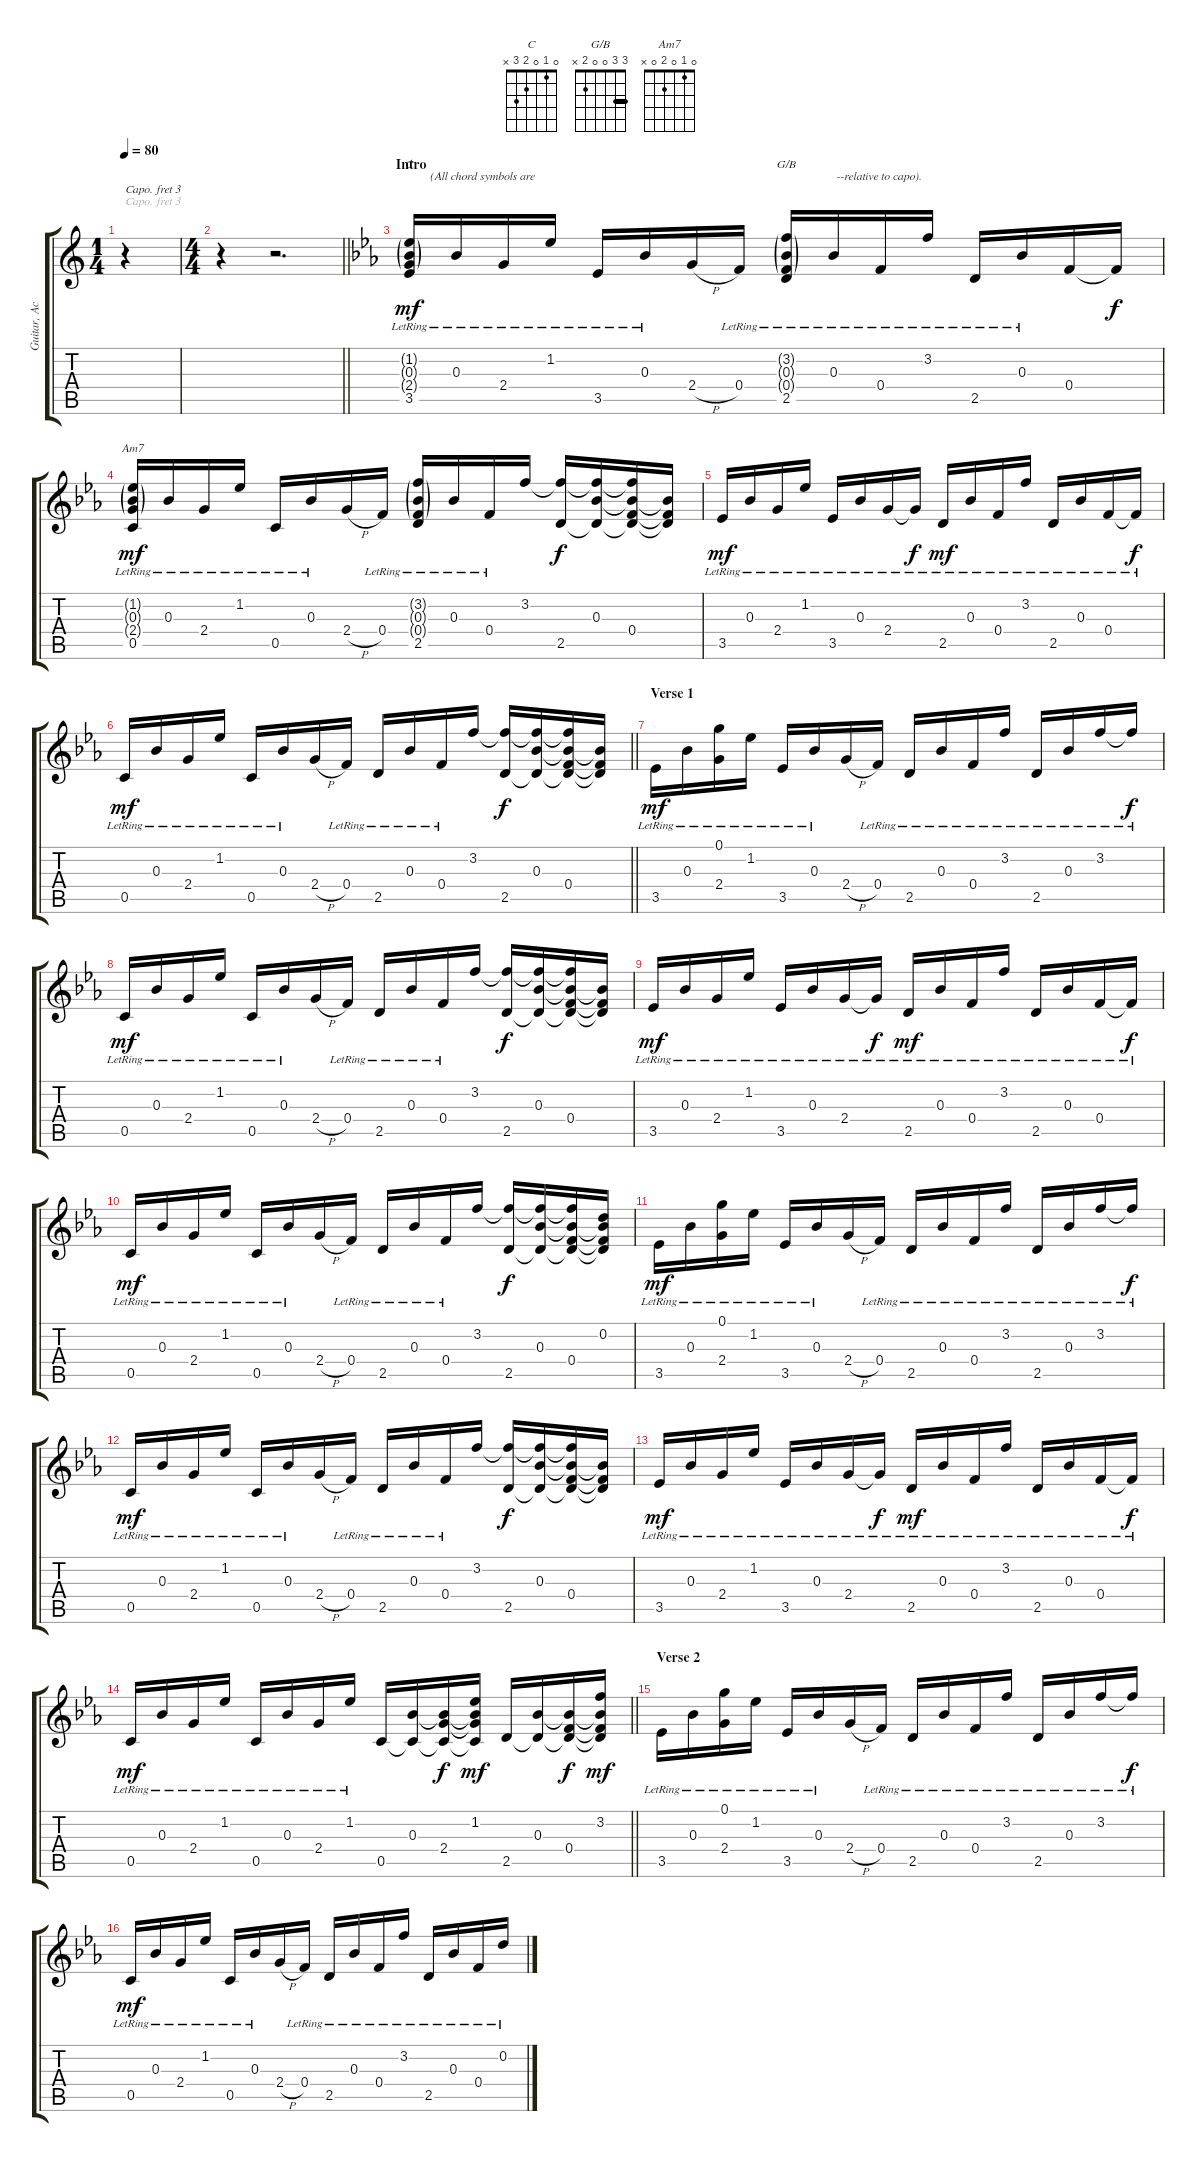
\track ("Guitar, Acoustic (Capo 3rd Fret)" "Guitar, Ac") {instrument acousticguitarsteel}
\staff {score tabs}
\capo 3
\tuning (E4 B3 G3 D3 A2 E2) {hide}
\chord ("C" 0 1 0 2 3 x)
\chord ("G/B" 3 3 0 0 2 x) {barre 3}
\chord ("Am7" 0 1 0 2 0 x)
\voice
\ts (1 4)
\tempo 80
\clef g2
\ks c
r.4{dy mf instrument acousticguitarsteel} |
\ts (4 4)
\barLineRight lightlight
r.4 r.2{d} |
\section ("" "Intro")
\ks eb
(1.2{g} 0.3{g} 2.4{g} 3.5{lr}).16{ch "C" txt "       (All chord symbols are"} 0.3{lr}.16 2.4{lr}.16 1.2{lr}.16 3.5{lr}.16 0.3{lr}.16 2.4{h}.16 0.4{lr}.16 (3.2{g} 0.3{g} 0.4{g} 2.5{lr}).16{ch "G/B"} 0.3{lr}.16{txt " --relative to capo)."} 0.4{lr}.16 3.2{lr}.16 2.5{lr}.16 0.3{lr}.16 0.4.16 0.4{t}.16{dy f} |
(1.2{g} 0.3{g} 2.4{g} 0.5{lr}).16{ch "Am7" dy mf} 0.3{lr}.16 2.4{lr}.16 1.2{lr}.16 0.5{lr}.16 0.3{lr}.16 2.4{h}.16 0.4{lr}.16 (3.2{g} 0.3{g} 0.4{g} 2.5{lr}).16 0.3{lr}.16 0.4{lr}.16 3.2.16 (3.2{t} 2.5).16{dy f} (3.2{t} 0.3 2.5{t}).16 (3.2{t} 0.3{t} 0.4 2.5{t}).16 (0.3{t} 0.4{t} 2.5{t}).16 |
3.5{lr}.16{dy mf} 0.3{lr}.16 2.4{lr}.16 1.2{lr}.16 3.5{lr}.16 0.3{lr}.16 2.4{lr}.16 2.4{lr t}.16{dy f} 2.5{lr}.16{dy mf} 0.3{lr}.16 0.4{lr}.16 3.2{lr}.16 2.5{lr}.16 0.3{lr}.16 0.4{lr}.16 0.4{lr t}.16{dy f} |
\barLineRight lightlight
0.5{lr}.16{dy mf} 0.3{lr}.16 2.4{lr}.16 1.2{lr}.16 0.5{lr}.16 0.3{lr}.16 2.4{h}.16 0.4{lr}.16 2.5{lr}.16 0.3{lr}.16 0.4{lr}.16 3.2.16 (3.2{t} 2.5).16{dy f} (3.2{t} 0.3 2.5{t}).16 (3.2{t} 0.3{t} 0.4 2.5{t}).16 (0.3{t} 0.4{t} 2.5{t}).16 |
\section ("" "Verse 1")
3.5{lr}.16{dy mf} 0.3{lr}.16 (0.1{lr} 2.4{lr}).16 1.2{lr}.16 3.5{lr}.16 0.3{lr}.16 2.4{h}.16 0.4{lr}.16 2.5{lr}.16 0.3{lr}.16 0.4{lr}.16 3.2{lr}.16 2.5{lr}.16 0.3{lr}.16 3.2{lr}.16 3.2{lr t}.16{dy f} |
0.5{lr}.16{dy mf} 0.3{lr}.16 2.4{lr}.16 1.2{lr}.16 0.5{lr}.16 0.3{lr}.16 2.4{h}.16 0.4{lr}.16 2.5{lr}.16 0.3{lr}.16 0.4{lr}.16 3.2.16 (3.2{t} 2.5).16{dy f} (3.2{t} 0.3 2.5{t}).16 (3.2{t} 0.3{t} 0.4 2.5{t}).16 (0.3{t} 0.4{t} 2.5{t}).16 |
3.5{lr}.16{dy mf} 0.3{lr}.16 2.4{lr}.16 1.2{lr}.16 3.5{lr}.16 0.3{lr}.16 2.4{lr}.16 2.4{lr t}.16{dy f} 2.5{lr}.16{dy mf} 0.3{lr}.16 0.4{lr}.16 3.2{lr}.16 2.5{lr}.16 0.3{lr}.16 0.4{lr}.16 0.4{lr t}.16{dy f} |
0.5{lr}.16{dy mf} 0.3{lr}.16 2.4{lr}.16 1.2{lr}.16 0.5{lr}.16 0.3{lr}.16 2.4{h}.16 0.4{lr}.16 2.5{lr}.16 0.3{lr}.16 0.4{lr}.16 3.2.16 (3.2{t} 2.5).16{dy f} (3.2{t} 0.3 2.5{t}).16 (3.2{t} 0.3{t} 0.4 2.5{t}).16 (0.2 0.3{t} 0.4{t} 2.5{t}).16 |
3.5{lr}.16{dy mf} 0.3{lr}.16 (0.1{lr} 2.4{lr}).16 1.2{lr}.16 3.5{lr}.16 0.3{lr}.16 2.4{h}.16 0.4{lr}.16 2.5{lr}.16 0.3{lr}.16 0.4{lr}.16 3.2{lr}.16 2.5{lr}.16 0.3{lr}.16 3.2{lr}.16 3.2{lr t}.16{dy f} |
0.5{lr}.16{dy mf} 0.3{lr}.16 2.4{lr}.16 1.2{lr}.16 0.5{lr}.16 0.3{lr}.16 2.4{h}.16 0.4{lr}.16 2.5{lr}.16 0.3{lr}.16 0.4{lr}.16 3.2.16 (3.2{t} 2.5).16{dy f} (3.2{t} 0.3 2.5{t}).16 (3.2{t} 0.3{t} 0.4 2.5{t}).16 (0.3{t} 0.4{t} 2.5{t}).16 |
3.5{lr}.16{dy mf} 0.3{lr}.16 2.4{lr}.16 1.2{lr}.16 3.5{lr}.16 0.3{lr}.16 2.4{lr}.16 2.4{lr t}.16{dy f} 2.5{lr}.16{dy mf} 0.3{lr}.16 0.4{lr}.16 3.2{lr}.16 2.5{lr}.16 0.3{lr}.16 0.4{lr}.16 0.4{lr t}.16{dy f} |
\barLineRight lightlight
0.5{lr}.16{dy mf} 0.3{lr}.16 2.4{lr}.16 1.2{lr}.16 0.5{lr}.16 0.3{lr}.16 2.4{lr}.16 1.2{lr}.16 0.5.16 (0.3 0.5{t}).16 (0.3{t} 2.4 0.5{t}).16{dy f} (1.2 0.3{t} 2.4{t} 0.5{t}).16{dy mf} 2.5.16 (0.3 2.5{t}).16 (0.3{t} 0.4 2.5{t}).16{dy f} (3.2 0.3{t} 0.4{t} 2.5{t}).16{dy mf} |
\section ("" "Verse 2")
3.5{lr}.16 0.3{lr}.16 (0.1{lr} 2.4{lr}).16 1.2{lr}.16 3.5{lr}.16 0.3{lr}.16 2.4{h}.16 0.4{lr}.16 2.5{lr}.16 0.3{lr}.16 0.4{lr}.16 3.2{lr}.16 2.5{lr}.16 0.3{lr}.16 3.2{lr}.16 3.2{lr t}.16{dy f} |
0.5{lr}.16{dy mf} 0.3{lr}.16 2.4{lr}.16 1.2{lr}.16 0.5{lr}.16 0.3{lr}.16 2.4{h}.16 0.4{lr}.16 2.5{lr}.16 0.3{lr}.16 0.4{lr}.16 3.2{lr}.16 2.5{lr}.16 0.3{lr}.16 0.4{lr}.16 0.2{lr}.16
\voice
\clef g2
\ottava regular
\simile none
\ks c
r.4{dy f} |
\barLineRight lightlight
|
\ks eb
|
|
|
\barLineRight lightlight
|
|
|
|
|
|
|
|
\barLineRight lightlight
|
|
